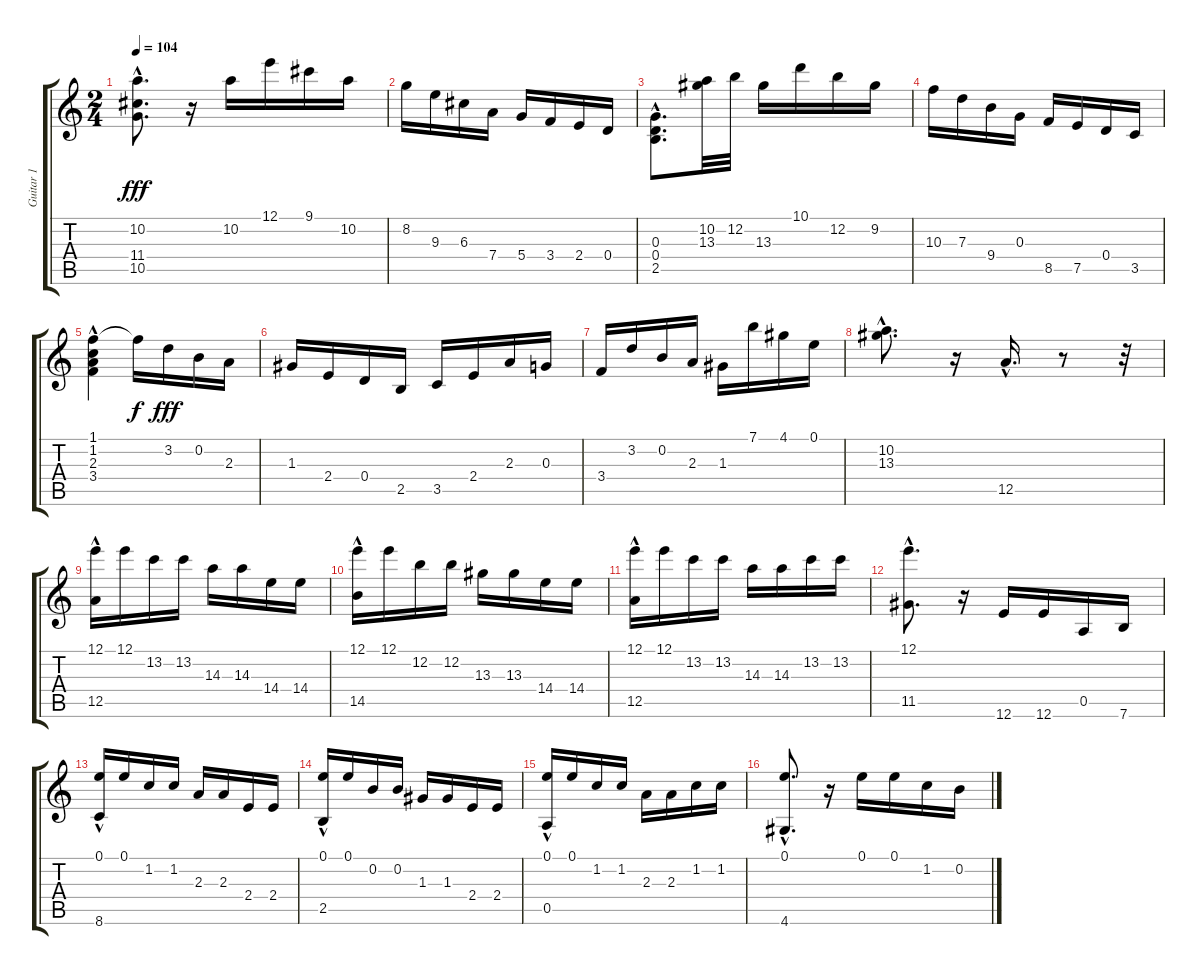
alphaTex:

\track ("Guitar 1" "Guitar 1") {instrument acousticguitarnylon}
\staff {score tabs}
\tuning (E4 B3 G3 D3 A2 E2) {hide}
\ts (2 4)
\tempo 104
\clef g2
\ks c
(10.2{hac} 11.4{hac} 10.5{hac}).8{d dy fff} r.16 10.2.16 12.1.16 9.1.16 10.2.16 |
8.2.16 9.3.16 6.3.16 7.4.16 5.4.16 3.4.16 2.4.16 0.4.16 |
(0.3{hac} 0.4{hac} 2.5{hac}).8{d} (10.2 13.3).32 12.2.32 13.3.16 10.1.16 12.2.16 9.2.16 |
10.3.16 7.3.16 9.4.16 0.3.16 8.5.16 7.5.16 0.4.16 3.5.16 |
(1.1 1.2{hac} 2.3{hac} 3.4{hac}).4 1.1{t}.16{dy f} 3.2.16{dy fff} 0.2.16 2.3.16 |
1.3.16 2.4.16 0.4.16 2.5.16 3.5.16 2.4.16 2.3.16 0.3.16 |
3.4.16 3.2.16 0.2.16 2.3.16 1.3.16 7.1.16 4.1.16 0.1.16 |
(10.2{hac} 13.3).8{d} r.16 12.5{hac}.16{d} r.8 r.32 |
(12.1 12.5{hac}).16 12.1.16 13.2.16 13.2.16 14.3.16 14.3.16 14.4.16 14.4.16 |
(12.1 14.5{hac}).16 12.1.16 12.2.16 12.2.16 13.3.16 13.3.16 14.4.16 14.4.16 |
(12.1 12.5{hac}).16 12.1.16 13.2.16 13.2.16 14.3.16 14.3.16 13.2.16 13.2.16 |
(12.1{hac} 11.5{hac}).8{d} r.16 12.6.16 12.6.16 0.5.16 7.6.16 |
(0.1 8.6{hac}).16 0.1.16 1.2.16 1.2.16 2.3.16 2.3.16 2.4.16 2.4.16 |
(0.1 2.5{hac}).16 0.1.16 0.2.16 0.2.16 1.3.16 1.3.16 2.4.16 2.4.16 |
(0.1 0.5{hac}).16 0.1.16 1.2.16 1.2.16 2.3.16 2.3.16 1.2.16 1.2.16 |
(0.1{hac} 4.6{hac}).8{d} r.16 0.1.16 0.1.16 1.2.16 0.2.16
